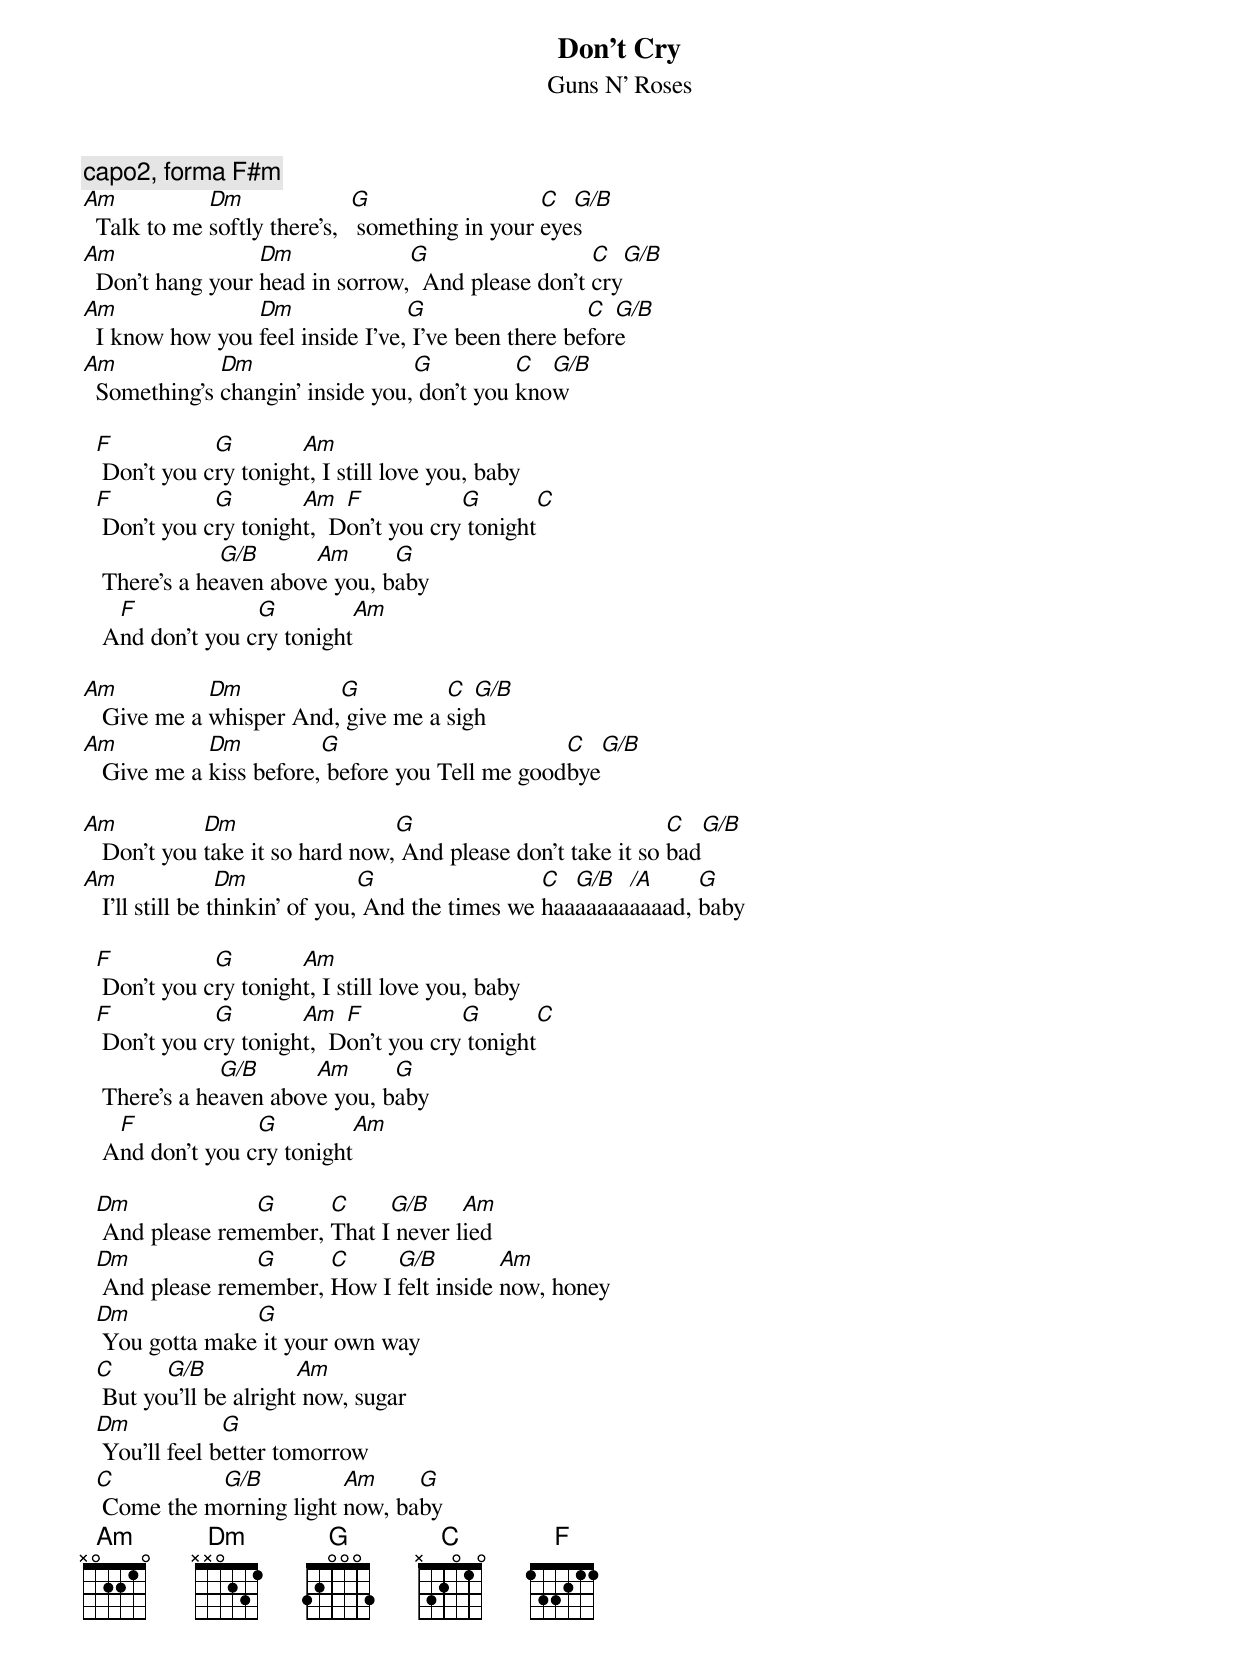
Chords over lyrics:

Don't Cry
Guns N' Roses

capo2, forma F#m
Am           Dm               G                  C  G/B
  Talk to me softly there's,   something in your eyes
Am                Dm             G                  C  G/B
  Don't hang your head in sorrow,  And please don't cry
Am               Dm               G                  C  G/B
  I know how you feel inside I've, I've been there before
Am            Dm                  G          C  G/B
  Something's changin' inside you, don't you know

  F           G        Am
   Don't you cry tonight, I still love you, baby
  F           G        Am   F           G        C
   Don't you cry tonight,  Don't you cry tonight
               G/B      Am      G
   There's a heaven above you, baby
    F             G         Am
   And don't you cry tonight

Am           Dm          G          C  G/B
   Give me a whisper And, give me a sigh
Am           Dm          G                       C  G/B
   Give me a kiss before, before you Tell me goodbye

Am           Dm                  G                            C  G/B
   Don't you take it so hard now, And please don't take it so bad
Am                Dm             G                 C  G/B  /A     G
   I'll still be thinkin' of you, And the times we haaaaaaaaaaad, baby

  F           G        Am
   Don't you cry tonight, I still love you, baby
  F           G        Am   F           G        C
   Don't you cry tonight,  Don't you cry tonight
               G/B      Am      G
   There's a heaven above you, baby
    F             G         Am
   And don't you cry tonight

  Dm             G      C     G/B     Am
   And please remember, That I never lied
  Dm             G      C     G/B         Am
   And please remember, How I felt inside now, honey
  Dm             G
   You gotta make it your own way
  C      G/B            Am
   But you'll be alright now, sugar
  Dm            G
   You'll feel better tomorrow
  C          G/B          Am     G
   Come the morning light now, baby
